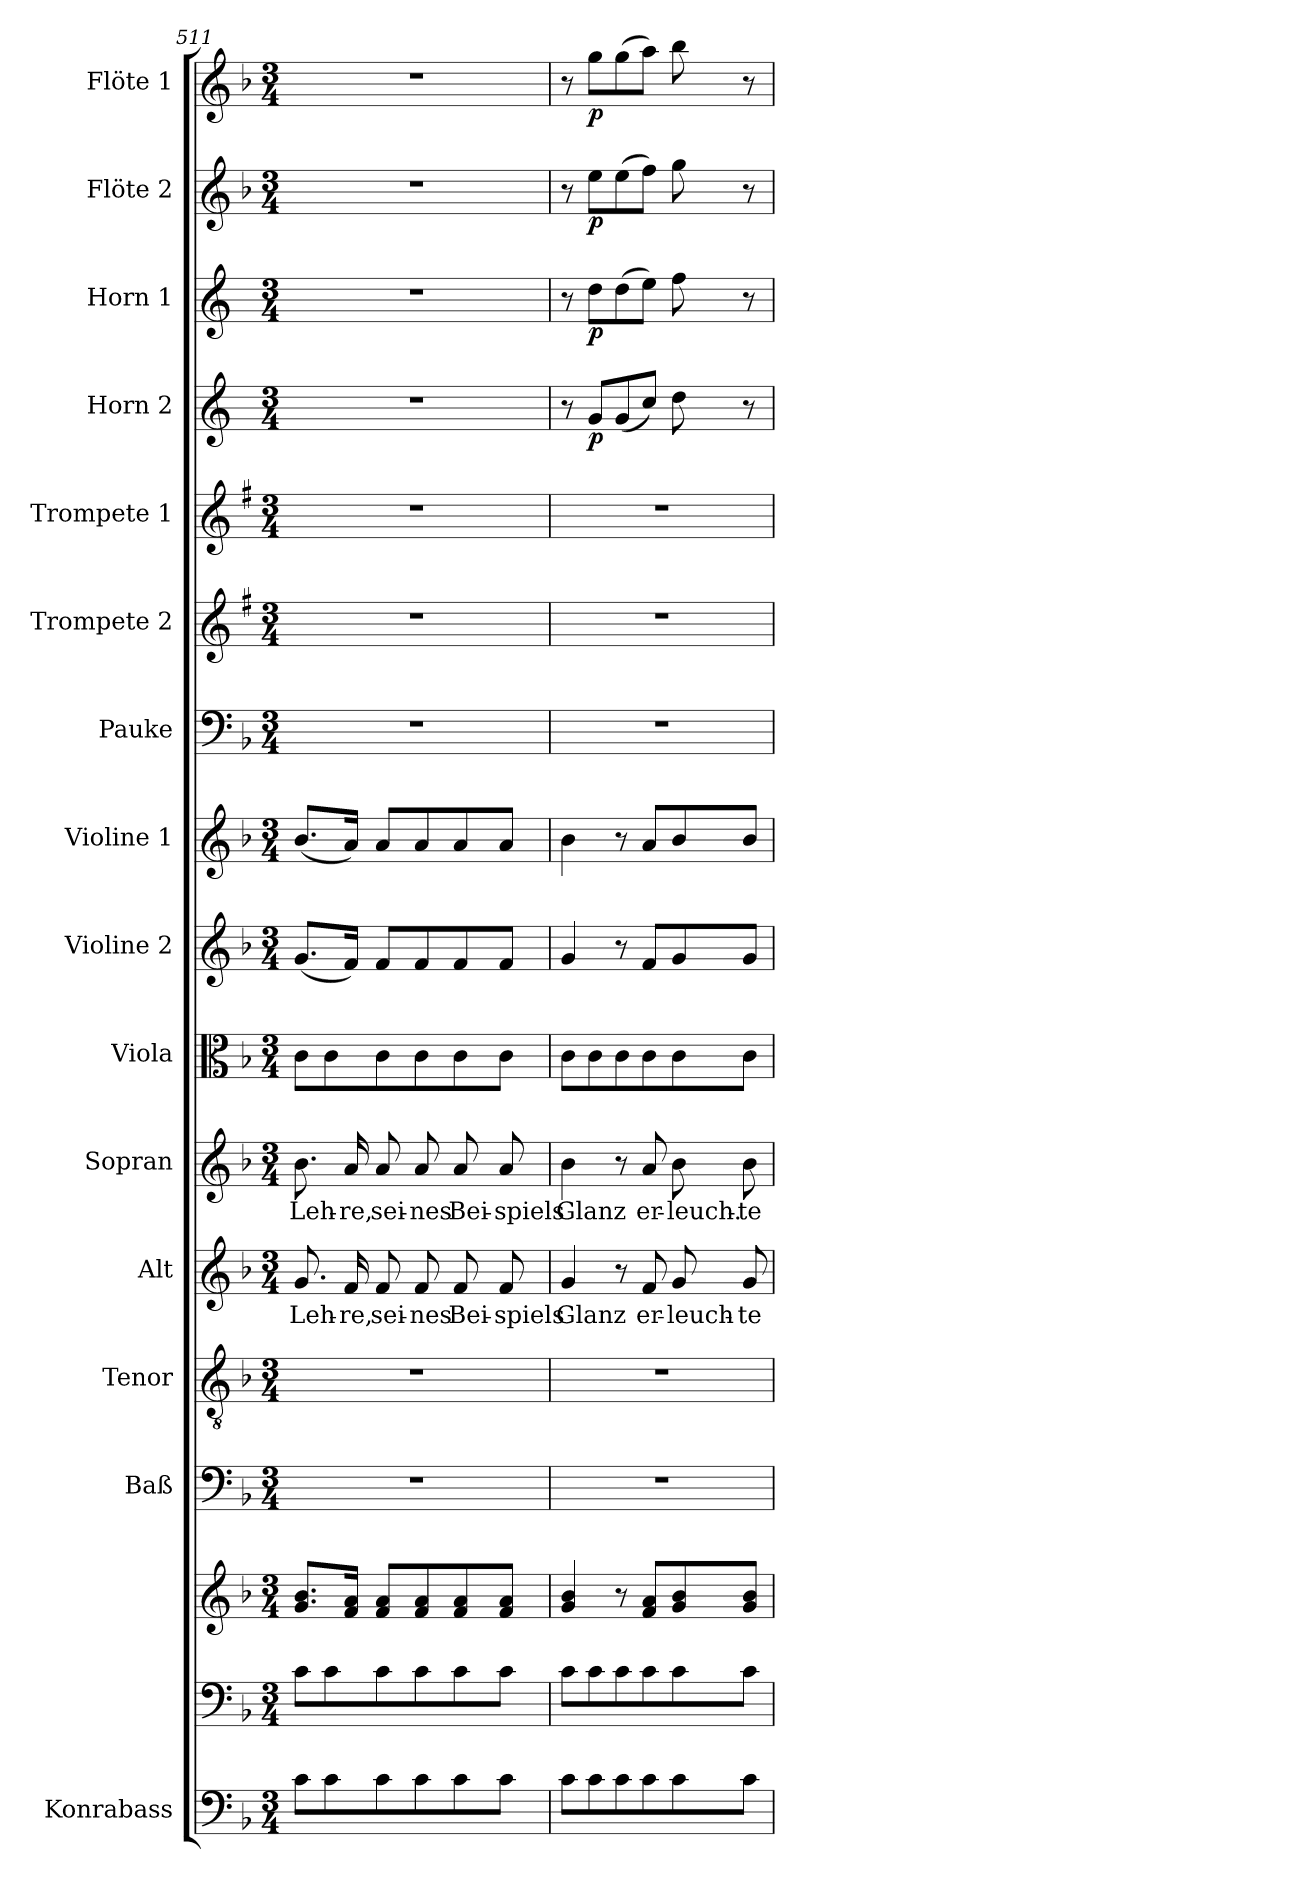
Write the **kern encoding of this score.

**kern	**kern	**kern	**kern	**kern	**kern	**text	**kern	**text	**kern	**kern	**kern	**kern	**kern	**kern	**kern	**dynam	**kern	**dynam	**kern	**dynam	**kern	**dynam
*part16	*part15	*part15	*part14	*part13	*part12	*part12	*part11	*part11	*part10	*part9	*part8	*part7	*part6	*part5	*part4	*part4	*part3	*part3	*part2	*part2	*part1	*part1
*staff17	*staff16	*staff15	*staff14	*staff13	*staff12	*staff12	*staff11	*staff11	*staff10	*staff9	*staff8	*staff7	*staff6	*staff5	*staff4	*staff4	*staff3	*staff3	*staff2	*staff2	*staff1	*staff1
*I"Konrabass	*	*	*I"Baß	*I"Tenor	*I"Alt	*	*I"Sopran	*	*I"Viola	*I"Violine 2	*I"Violine 1	*I"Pauke	*I"Trompete 2	*I"Trompete 1	*I"Horn 2	*	*I"Horn 1	*	*I"Flöte 2	*	*I"Flöte 1	*
*I'Kb.	*	*	*I'Baß	*I'Ten	*I'Alt	*	*I'Sop	*	*I'Vla.	*I'Vln. 2	*I'Vln. 1	*I'Pk.	*I'Trp. 2	*I'Trp. 1	*I'Hrn. 2	*	*I'Hrn. 1	*	*I'Fl. 2	*	*I'Fl. 1	*
*clefF4	*clefF4	*clefG2	*clefF4	*clefGv2	*clefG2	*	*clefG2	*	*clefC3	*clefG2	*clefG2	*clefF4	*clefG2	*clefG2	*clefG2	*	*clefG2	*	*clefG2	*	*clefG2	*
*ITrd7c12	*	*	*	*	*	*	*	*	*	*	*	*	*ITrd1c2	*ITrd1c2	*ITrd4c7	*	*ITrd4c7	*	*	*	*	*
*k[b-]	*k[b-]	*k[b-]	*k[b-]	*k[b-]	*k[b-]	*	*k[b-]	*	*k[b-]	*k[b-]	*k[b-]	*k[b-]	*k[b-]	*k[b-]	*k[b-]	*	*k[b-]	*	*k[b-]	*	*k[b-]	*
*F:	*F:	*F:	*F:	*F:	*F:	*	*F:	*	*F:	*F:	*F:	*F:	*F:	*F:	*F:	*	*F:	*	*F:	*	*F:	*
*M3/4	*M3/4	*M3/4	*M3/4	*M3/4	*M3/4	*	*M3/4	*	*M3/4	*M3/4	*M3/4	*M3/4	*M3/4	*M3/4	*M3/4	*	*M3/4	*	*M3/4	*	*M3/4	*
=511	=511	=511	=511	=511	=511	=511	=511	=511	=511	=511	=511	=511	=511	=511	=511	=511	=511	=511	=511	=511	=511	=511
!	!	!	!	!	!	!LO:LY:b	!	!LO:LY:b	!	!	!	!	!	!	!	!	!	!	!	!	!	!
8C\L	8c\L	8.g/ 8.b-/L	2.r	2.r	8.g/	Leh-	8.b-\	Leh-	8c\L	(<8.g/L	(<8.b-/L	2.r	2.r	2.r	2.r	.	2.r	.	2.r	.	2.r	.
8C\	8c\	.	.	.	.	.	.	.	8c\	.	.	.	.	.	.	.	.	.	.	.	.	.
!	!	!	!	!	!	!LO:LY:b	!	!LO:LY:b	!	!	!	!	!	!	!	!	!	!	!	!	!	!
.	.	16f/ 16a/Jk	.	.	16f/	-re,	16a/	-re,	.	16f/Jk)	16a/Jk)	.	.	.	.	.	.	.	.	.	.	.
!	!	!	!	!	!	!LO:LY:b	!	!LO:LY:b	!	!	!	!	!	!	!	!	!	!	!	!	!	!
8C\	8c\	8f/ 8a/L	.	.	8f/	sei-	8a/	sei-	8c\	8f/L	8a/L	.	.	.	.	.	.	.	.	.	.	.
!	!	!	!	!	!	!LO:LY:b	!	!LO:LY:b	!	!	!	!	!	!	!	!	!	!	!	!	!	!
8C\	8c\	8f/ 8a/	.	.	8f/	-nes	8a/	-nes	8c\	8f/	8a/	.	.	.	.	.	.	.	.	.	.	.
!	!	!	!	!	!	!LO:LY:b	!	!LO:LY:b	!	!	!	!	!	!	!	!	!	!	!	!	!	!
8C\	8c\	8f/ 8a/	.	.	8f/	Bei-	8a/	Bei-	8c\	8f/	8a/	.	.	.	.	.	.	.	.	.	.	.
!	!	!	!	!	!	!LO:LY:b	!	!LO:LY:b	!	!	!	!	!	!	!	!	!	!	!	!	!	!
8C\J	8c\J	8f/ 8a/J	.	.	8f/	-spiels	8a/	-spiels	8c\J	8f/J	8a/J	.	.	.	.	.	.	.	.	.	.	.
=512	=512	=512	=512	=512	=512	=512	=512	=512	=512	=512	=512	=512	=512	=512	=512	=512	=512	=512	=512	=512	=512	=512
!	!	!	!	!	!	!LO:LY:b	!	!LO:LY:b	!	!	!	!	!	!	!	!	!	!	!	!	!	!
8C\L	8c\L	4g/ 4b-/	2.r	2.r	4g/	Glanz	4b-\	Glanz	8c\L	4g/	4b-\	2.r	2.r	2.r	8r	.	8r	.	8r	.	8r	.
!	!	!	!	!	!	!	!	!	!	!	!	!	!	!	!	!LO:DY:b	!	!LO:DY:b	!	!LO:DY:b	!	!LO:DY:b
8C\	8c\	.	.	.	.	.	.	.	8c\	.	.	.	.	.	8c/L	p	8g\L	p	8ee\L	p	8gg\L	p
8C\	8c\	8r	.	.	8r	.	8r	.	8c\	8r	8r	.	.	.	(<8c/	.	(>8g\	.	(>8ee\	.	(>8gg\	.
!	!	!	!	!	!	!LO:LY:b	!	!LO:LY:b	!	!	!	!	!	!	!	!	!	!	!	!	!	!
8C\	8c\	8f/ 8a/L	.	.	8f/	er-	8a/	er-	8c\	8f/L	8a/L	.	.	.	8f/J)	.	8a\J)	.	8ff\J)	.	8aa\J)	.
!	!	!	!	!	!	!LO:LY:b	!	!LO:LY:b	!	!	!	!	!	!	!	!	!	!	!	!	!	!
8C\	8c\	8g/ 8b-/	.	.	8g/	-leuch-	8b-\	-leuch.-	8c\	8g/	8b-/	.	.	.	8g\	.	8b-\	.	8gg\	.	8bb-\	.
!	!	!	!	!	!	!LO:LY:b	!	!LO:LY:b	!	!	!	!	!	!	!	!	!	!	!	!	!	!
8C\J	8c\J	8g/ 8b-/J	.	.	8g/	-te	8b-\	-te	8c\J	8g/J	8b-/J	.	.	.	8r	.	8r	.	8r	.	8r	.
=	=	=	=	=	=	=	=	=	=	=	=	=	=	=	=	=	=	=	=	=	=	=
*-	*-	*-	*-	*-	*-	*-	*-	*-	*-	*-	*-	*-	*-	*-	*-	*-	*-	*-	*-	*-	*-	*-
